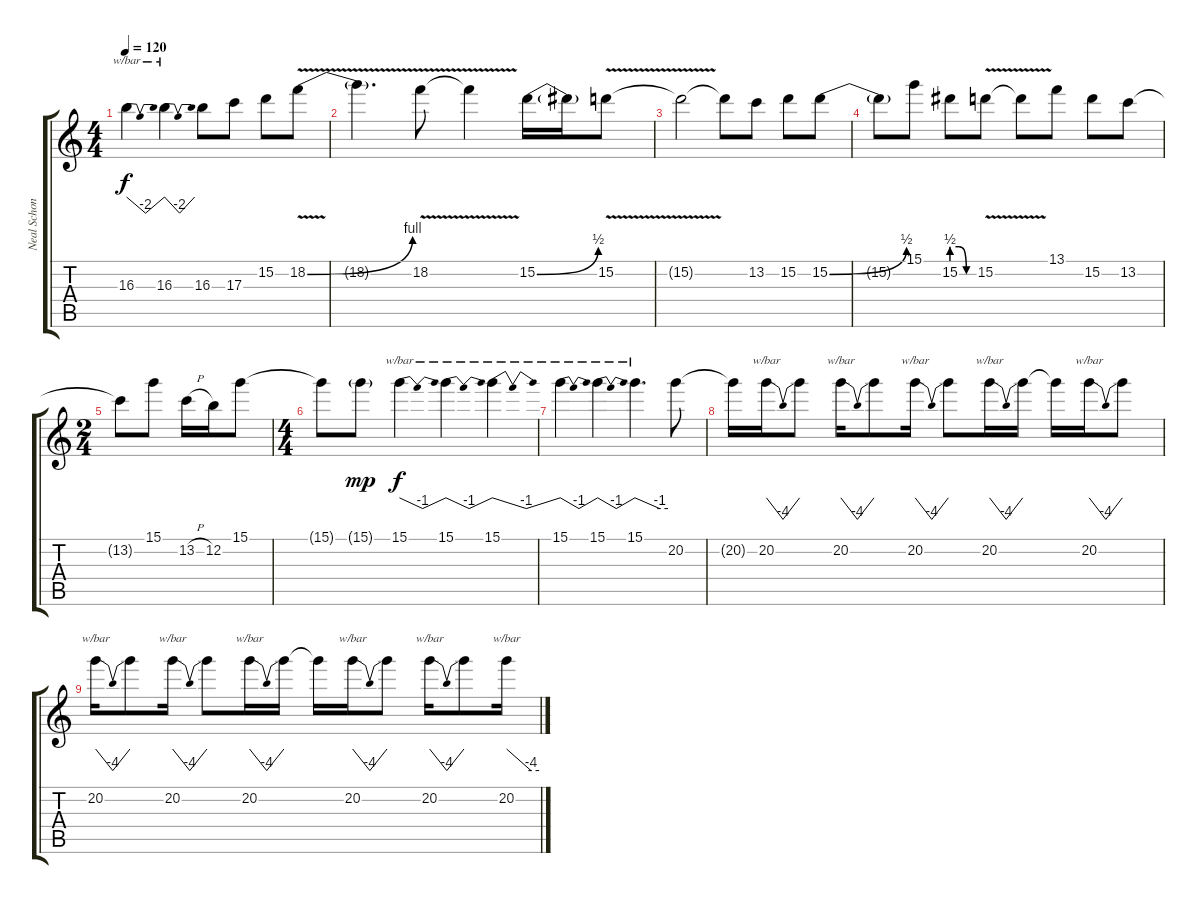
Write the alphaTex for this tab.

\track ("Neal Schon" "Neal Schon") {instrument distortionguitar}
\staff {score tabs}
\tuning (E4 B3 G3 D3 A2 E2) {hide}
\ts (4 4)
\tempo 120
\clef g2
\ks c
16.3.4{tbe (dip default 0 0 30 -8 60 0) dy f} 16.3.4{tbe (dip default 0 0 30 -8 60 0)} 16.3.8 17.3.8 15.2.8 18.2{be (bend 0 0 60 4) v}.8 |
18.2{t}.4{d} 18.2{v}.8 18.2{t}.4 15.2{be (bend 0 0 60 2)}.16 15.2{t}.16 15.2{v}.8 |
15.2{t}.2 15.2{t}.8 13.2.8 15.2.8 15.2{be (bend 0 0 60 2)}.8{volume 16} |
15.2{t}.8{volume 0} 15.1.8 15.2{be (custom 0 2 20 2 40 0 60 0)}.8 15.2{v}.8 15.2{t}.8 13.1.8 15.2.8 13.2.8 |
\ts (2 4)
13.2{t}.8 15.1.8 13.2{h}.16 12.2.16 15.1.8 |
\ts (4 4)
15.1{t}.8 15.1{g}.8{dy mp} 15.1.4{tbe (dip default 0 0 30 -4 60 0) dy f} 15.1.4{tbe (dip default 0 0 30 -4 60 0)} 15.1.4{tbe (dip default 0 0 30 -4 60 0)} |
15.1.4{tbe (dip default 0 0 30 -4 60 0)} 15.1.4{tbe (dip default 0 0 30 -4 60 0)} 15.1.4{d tbe (custom default 0 0 45 -4 60 -4)} 20.2.8 |
20.2{t}.16 20.2.16{tbe (dip default 0 0 30 -16 60 0)} 20.2{t}.8 20.2.16{tbe (dip default 0 0 30 -16 60 0)} 20.2{t}.8 20.2.16{tbe (dip default 0 0 30 -16 60 0)} 20.2{t}.8 20.2.16{tbe (dip default 0 0 30 -16 60 0)} 20.2{t}.16 20.2{t}.16 20.2.16{tbe (dip default 0 0 30 -16 60 0)} 20.2{t}.8 |
20.2.16{tbe (dip default 0 0 30 -16 60 0)} 20.2{t}.8 20.2.16{tbe (dip default 0 0 30 -16 60 0)} 20.2{t}.8 20.2.16{tbe (dip default 0 0 30 -16 60 0)} 20.2{t}.16 20.2{t}.16 20.2.16{tbe (dip default 0 0 30 -16 60 0)} 20.2{t}.8 20.2.16{tbe (dip default 0 0 30 -16 60 0)} 20.2{t}.8 20.2.16{tbe (custom default 0 0 45 -16 60 -16)}
